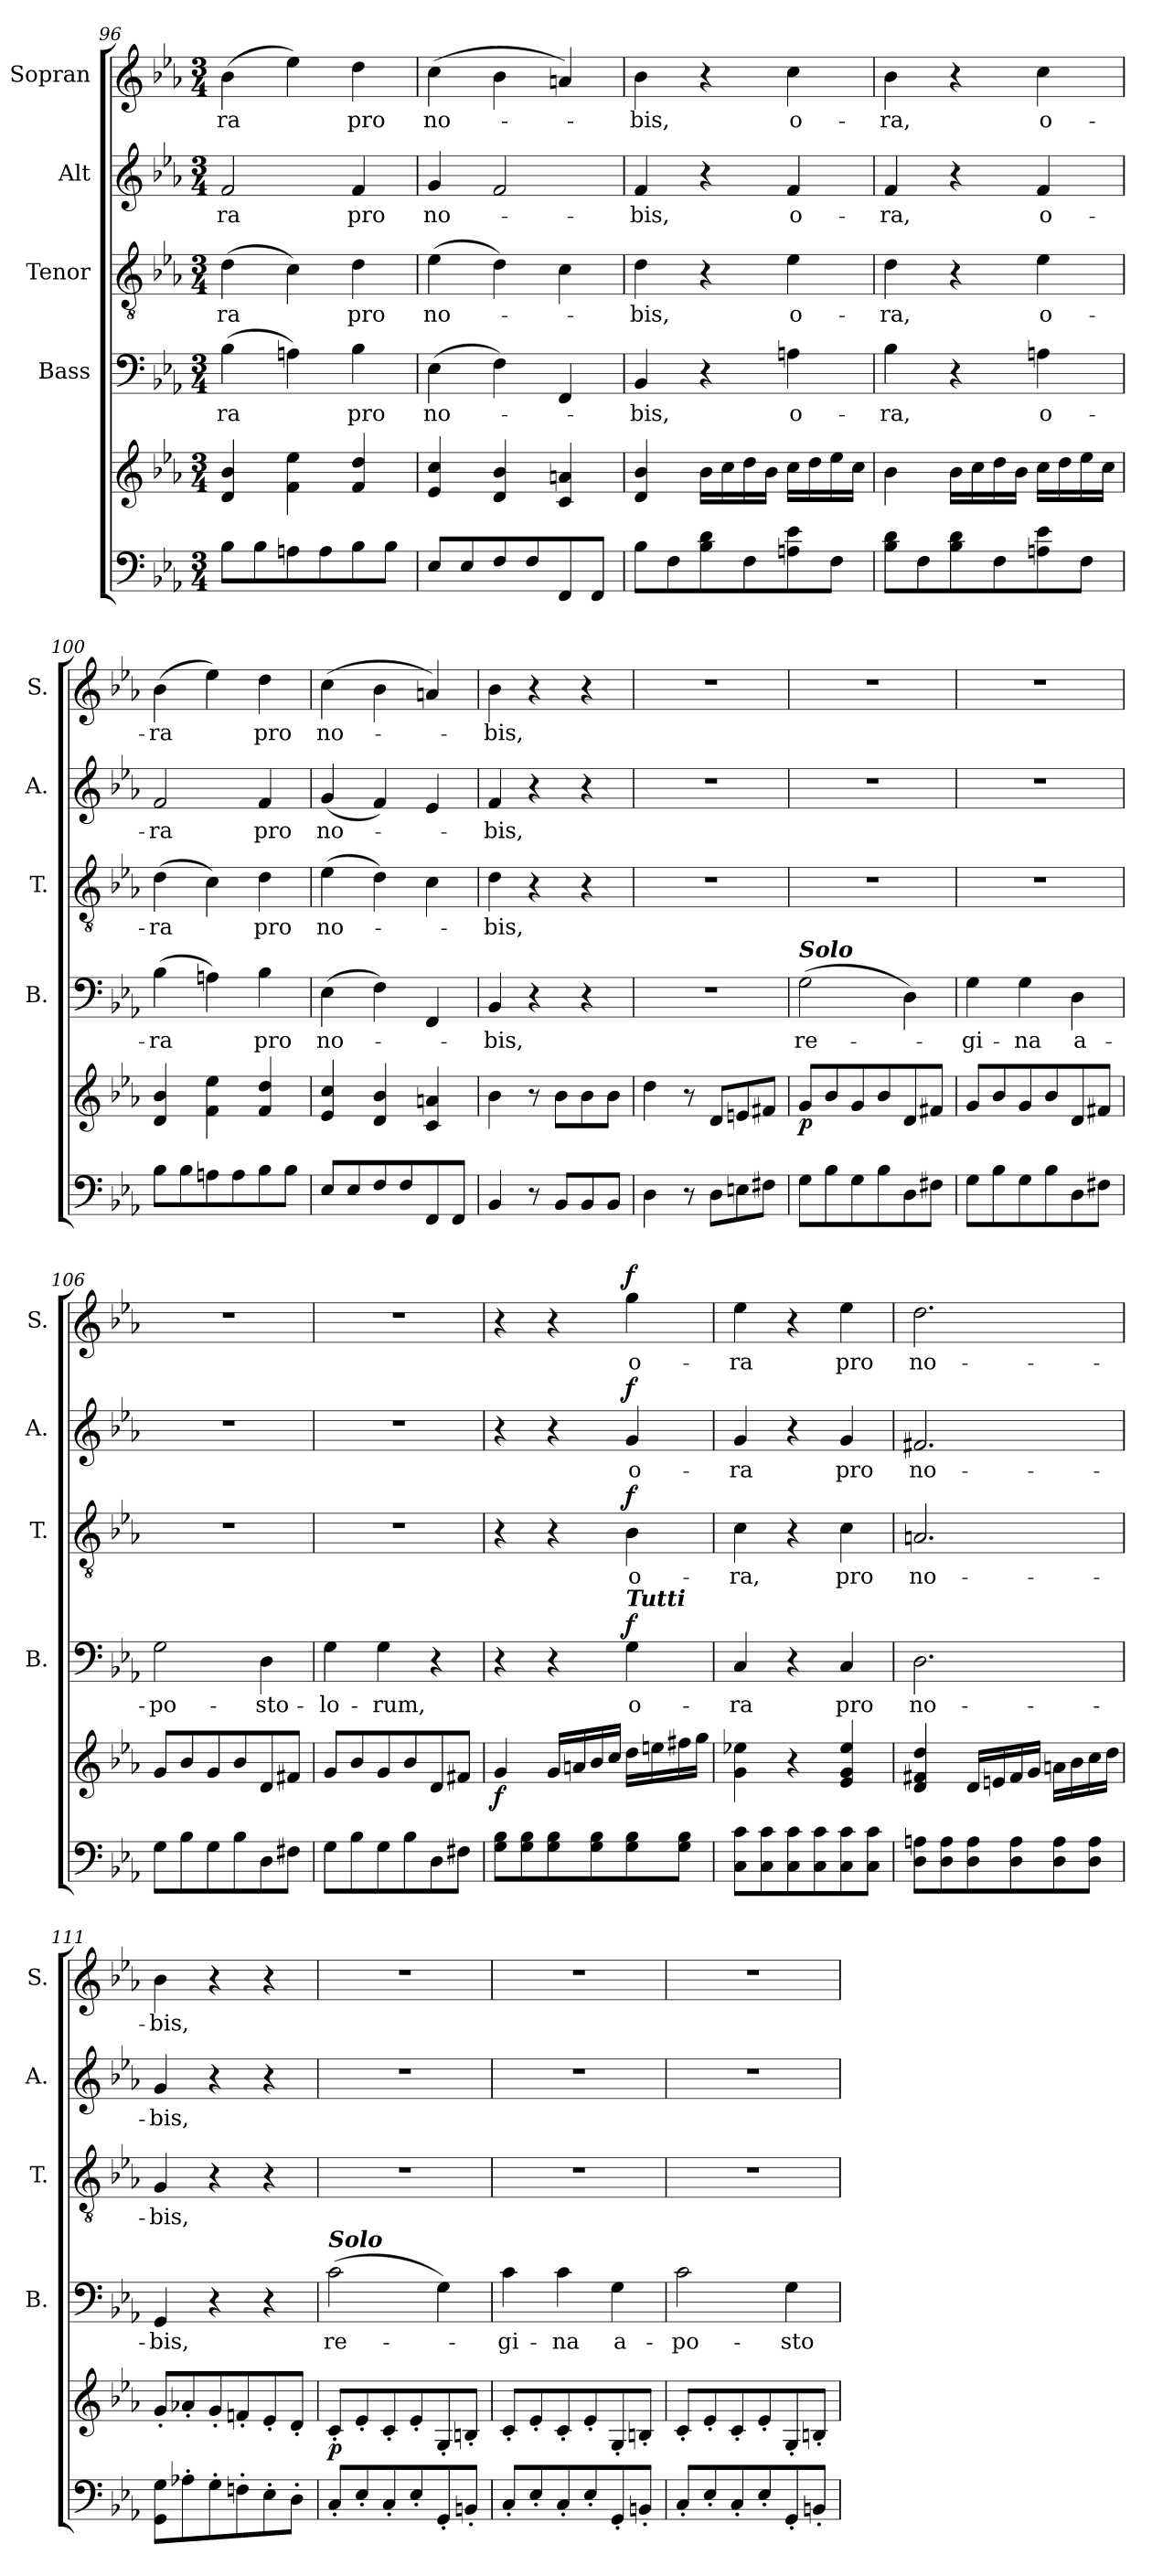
**kern	**kern	**dynam	**kern	**text	**dynam	**kern	**text	**dynam	**kern	**text	**dynam	**kern	**text	**dynam
*part5	*part5	*part5	*part4	*part4	*part4	*part3	*part3	*part3	*part2	*part2	*part2	*part1	*part1	*part1
*staff6	*staff5	*staff5/6	*staff4	*staff4	*staff4	*staff3	*staff3	*staff3	*staff2	*staff2	*staff2	*staff1	*staff1	*staff1
*	*	*	*I"Bass	*	*	*I"Tenor	*	*	*I"Alt	*	*	*I"Sopran	*	*
*	*	*	*I'B.	*	*	*I'T.	*	*	*I'A.	*	*	*I'S.	*	*
*clefF4	*clefG2	*	*clefF4	*	*	*clefGv2	*	*	*clefG2	*	*	*clefG2	*	*
*k[b-e-a-]	*k[b-e-a-]	*	*k[b-e-a-]	*	*	*k[b-e-a-]	*	*	*k[b-e-a-]	*	*	*k[b-e-a-]	*	*
*E-:	*E-:	*	*E-:	*	*	*E-:	*	*	*E-:	*	*	*E-:	*	*
*M3/4	*M3/4	*	*M3/4	*	*	*M3/4	*	*	*M3/4	*	*	*M3/4	*	*
=96	=96	=96	=96	=96	=96	=96	=96	=96	=96	=96	=96	=96	=96	=96
!	!	!	!	!LO:LY:b	!	!	!LO:LY:b	!	!	!LO:LY:b	!	!	!LO:LY:b	!
8B-\L	4d/ 4b-/	.	(>4B-\	-ra	.	(>4d\	-ra	.	2f/	-ra	.	(>4b-\	-ra	.
8B-\	.	.	.	.	.	.	.	.	.	.	.	.	.	.
8An\	4f\ 4ee-\	.	4An\)	.	.	4c\)	.	.	.	.	.	4ee-\)	.	.
8A\	.	.	.	.	.	.	.	.	.	.	.	.	.	.
!	!	!	!	!LO:LY:b	!	!	!LO:LY:b	!	!	!LO:LY:b	!	!	!LO:LY:b	!
8B-\	4f/ 4dd/	.	4B-\	pro	.	4d\	pro	.	4f/	pro	.	4dd\	pro	.
8B-\J	.	.	.	.	.	.	.	.	.	.	.	.	.	.
!!LO:PB:g=z
=97	=97	=97	=97	=97	=97	=97	=97	=97	=97	=97	=97	=97	=97	=97
!	!	!	!	!LO:LY:b	!	!	!LO:LY:b	!	!	!LO:LY:b	!	!	!LO:LY:b	!
8E-/L	4e-/ 4cc/	.	(>4E-\	no-	.	(>4e-\	no-	.	4g/	no-	.	(>4cc\	no-	.
8E-/	.	.	.	.	.	.	.	.	.	.	.	.	.	.
8F/	4d/ 4b-/	.	4F\)	.	.	4d\)	.	.	2f/	.	.	4b-\	.	.
8F/	.	.	.	.	.	.	.	.	.	.	.	.	.	.
8FF/	4c/ 4an/	.	4FF/	.	.	4c\	.	.	.	.	.	4an/)	.	.
8FF/J	.	.	.	.	.	.	.	.	.	.	.	.	.	.
=98	=98	=98	=98	=98	=98	=98	=98	=98	=98	=98	=98	=98	=98	=98
!	!	!	!	!LO:LY:b	!	!	!LO:LY:b	!	!	!LO:LY:b	!	!	!LO:LY:b	!
8B-\L	4d/ 4b-/	.	4BB-/	-bis,	.	4d\	-bis,	.	4f/	-bis,	.	4b-\	-bis,	.
8F\	.	.	.	.	.	.	.	.	.	.	.	.	.	.
8B-\ 8d\	16b-\LL	.	4r	.	.	4r	.	.	4r	.	.	4r	.	.
.	16cc\	.	.	.	.	.	.	.	.	.	.	.	.	.
8F\	16dd\	.	.	.	.	.	.	.	.	.	.	.	.	.
.	16b-\JJ	.	.	.	.	.	.	.	.	.	.	.	.	.
!	!	!	!	!LO:LY:b	!	!	!LO:LY:b	!	!	!LO:LY:b	!	!	!LO:LY:b	!
8An\ 8e-\	16cc\LL	.	4An\	o-	.	4e-\	o-	.	4f/	o-	.	4cc\	o-	.
.	16dd\	.	.	.	.	.	.	.	.	.	.	.	.	.
8F\J	16ee-\	.	.	.	.	.	.	.	.	.	.	.	.	.
.	16cc\JJ	.	.	.	.	.	.	.	.	.	.	.	.	.
=99	=99	=99	=99	=99	=99	=99	=99	=99	=99	=99	=99	=99	=99	=99
!	!	!	!	!LO:LY:b	!	!	!LO:LY:b	!	!	!LO:LY:b	!	!	!LO:LY:b	!
8B-\ 8d\L	4b-\	.	4B-\	-ra,	.	4d\	-ra,	.	4f/	-ra,	.	4b-\	-ra,	.
8F\	.	.	.	.	.	.	.	.	.	.	.	.	.	.
8B-\ 8d\	16b-\LL	.	4r	.	.	4r	.	.	4r	.	.	4r	.	.
.	16cc\	.	.	.	.	.	.	.	.	.	.	.	.	.
8F\	16dd\	.	.	.	.	.	.	.	.	.	.	.	.	.
.	16b-\JJ	.	.	.	.	.	.	.	.	.	.	.	.	.
!	!	!	!	!LO:LY:b	!	!	!LO:LY:b	!	!	!LO:LY:b	!	!	!LO:LY:b	!
8An\ 8e-\	16cc\LL	.	4An\	o-	.	4e-\	o-	.	4f/	o-	.	4cc\	o-	.
.	16dd\	.	.	.	.	.	.	.	.	.	.	.	.	.
8F\J	16ee-\	.	.	.	.	.	.	.	.	.	.	.	.	.
.	16cc\JJ	.	.	.	.	.	.	.	.	.	.	.	.	.
=100	=100	=100	=100	=100	=100	=100	=100	=100	=100	=100	=100	=100	=100	=100
!	!	!	!	!LO:LY:b	!	!	!LO:LY:b	!	!	!LO:LY:b	!	!	!LO:LY:b	!
8B-\L	4d/ 4b-/	.	(>4B-\	-ra	.	(>4d\	-ra	.	2f/	-ra	.	(>4b-\	-ra	.
8B-\	.	.	.	.	.	.	.	.	.	.	.	.	.	.
8An\	4f\ 4ee-\	.	4An\)	.	.	4c\)	.	.	.	.	.	4ee-\)	.	.
8A\	.	.	.	.	.	.	.	.	.	.	.	.	.	.
!	!	!	!	!LO:LY:b	!	!	!LO:LY:b	!	!	!LO:LY:b	!	!	!LO:LY:b	!
8B-\	4f/ 4dd/	.	4B-\	pro	.	4d\	pro	.	4f/	pro	.	4dd\	pro	.
8B-\J	.	.	.	.	.	.	.	.	.	.	.	.	.	.
=101	=101	=101	=101	=101	=101	=101	=101	=101	=101	=101	=101	=101	=101	=101
!	!	!	!	!LO:LY:b	!	!	!LO:LY:b	!	!	!LO:LY:b	!	!	!LO:LY:b	!
8E-/L	4e-/ 4cc/	.	(>4E-\	no-	.	(>4e-\	no-	.	(<4g/	no-	.	(>4cc\	no-	.
8E-/	.	.	.	.	.	.	.	.	.	.	.	.	.	.
8F/	4d/ 4b-/	.	4F\)	.	.	4d\)	.	.	4f/)	.	.	4b-\	.	.
8F/	.	.	.	.	.	.	.	.	.	.	.	.	.	.
8FF/	4c/ 4an/	.	4FF/	.	.	4c\	.	.	4e-/	.	.	4an/)	.	.
8FF/J	.	.	.	.	.	.	.	.	.	.	.	.	.	.
=102	=102	=102	=102	=102	=102	=102	=102	=102	=102	=102	=102	=102	=102	=102
!	!	!	!	!LO:LY:b	!	!	!LO:LY:b	!	!	!LO:LY:b	!	!	!LO:LY:b	!
4BB-/	4b-\	.	4BB-/	-bis,	.	4d\	-bis,	.	4f/	-bis,	.	4b-\	-bis,	.
8r	8r	.	4r	.	.	4r	.	.	4r	.	.	4r	.	.
8BB-/L	8b-\L	.	.	.	.	.	.	.	.	.	.	.	.	.
8BB-/	8b-\	.	4r	.	.	4r	.	.	4r	.	.	4r	.	.
8BB-/J	8b-\J	.	.	.	.	.	.	.	.	.	.	.	.	.
!!LO:LB:g=z
=103	=103	=103	=103	=103	=103	=103	=103	=103	=103	=103	=103	=103	=103	=103
4D\	4dd\	.	2.r	.	.	2.r	.	.	2.r	.	.	2.r	.	.
8r	8r	.	.	.	.	.	.	.	.	.	.	.	.	.
8D\L	8d/L	.	.	.	.	.	.	.	.	.	.	.	.	.
8En\	8en/	.	.	.	.	.	.	.	.	.	.	.	.	.
8F#X\J	8f#X/J	.	.	.	.	.	.	.	.	.	.	.	.	.
=104	=104	=104	=104	=104	=104	=104	=104	=104	=104	=104	=104	=104	=104	=104
!	!	!	!LO:TX:a:Bi:t=Solo	!	!	!	!	!	!	!	!	!	!	!
!	!	!LO:DY:b	!	!LO:LY:b	!	!	!	!	!	!	!	!	!	!
8G\L	8g/L	p	(>2G\	re-	.	2.r	.	.	2.r	.	.	2.r	.	.
8B-\	8b-/	.	.	.	.	.	.	.	.	.	.	.	.	.
8G\	8g/	.	.	.	.	.	.	.	.	.	.	.	.	.
8B-\	8b-/	.	.	.	.	.	.	.	.	.	.	.	.	.
8D\	8d/	.	4D\)	.	.	.	.	.	.	.	.	.	.	.
8F#X\J	8f#X/J	.	.	.	.	.	.	.	.	.	.	.	.	.
=105	=105	=105	=105	=105	=105	=105	=105	=105	=105	=105	=105	=105	=105	=105
!	!	!	!	!LO:LY:b	!	!	!	!	!	!	!	!	!	!
8G\L	8g/L	.	4G\	-gi-	.	2.r	.	.	2.r	.	.	2.r	.	.
8B-\	8b-/	.	.	.	.	.	.	.	.	.	.	.	.	.
!	!	!	!	!LO:LY:b	!	!	!	!	!	!	!	!	!	!
8G\	8g/	.	4G\	-na	.	.	.	.	.	.	.	.	.	.
8B-\	8b-/	.	.	.	.	.	.	.	.	.	.	.	.	.
!	!	!	!	!LO:LY:b	!	!	!	!	!	!	!	!	!	!
8D\	8d/	.	4D\	a-	.	.	.	.	.	.	.	.	.	.
8F#X\J	8f#X/J	.	.	.	.	.	.	.	.	.	.	.	.	.
=106	=106	=106	=106	=106	=106	=106	=106	=106	=106	=106	=106	=106	=106	=106
!	!	!	!	!LO:LY:b	!	!	!	!	!	!	!	!	!	!
8G\L	8g/L	.	2G\	-po-	.	2.r	.	.	2.r	.	.	2.r	.	.
8B-\	8b-/	.	.	.	.	.	.	.	.	.	.	.	.	.
8G\	8g/	.	.	.	.	.	.	.	.	.	.	.	.	.
8B-\	8b-/	.	.	.	.	.	.	.	.	.	.	.	.	.
!	!	!	!	!LO:LY:b	!	!	!	!	!	!	!	!	!	!
8D\	8d/	.	4D\	-sto-	.	.	.	.	.	.	.	.	.	.
8F#X\J	8f#X/J	.	.	.	.	.	.	.	.	.	.	.	.	.
=107	=107	=107	=107	=107	=107	=107	=107	=107	=107	=107	=107	=107	=107	=107
!	!	!	!	!LO:LY:b	!	!	!	!	!	!	!	!	!	!
8G\L	8g/L	.	4G\	-lo-	.	2.r	.	.	2.r	.	.	2.r	.	.
8B-\	8b-/	.	.	.	.	.	.	.	.	.	.	.	.	.
!	!	!	!	!LO:LY:b	!	!	!	!	!	!	!	!	!	!
8G\	8g/	.	4G\	-rum,	.	.	.	.	.	.	.	.	.	.
8B-\	8b-/	.	.	.	.	.	.	.	.	.	.	.	.	.
8D\	8d/	.	4r	.	.	.	.	.	.	.	.	.	.	.
8F#X\J	8f#X/J	.	.	.	.	.	.	.	.	.	.	.	.	.
=108	=108	=108	=108	=108	=108	=108	=108	=108	=108	=108	=108	=108	=108	=108
!	!	!LO:DY:b	!	!	!	!	!	!	!	!	!	!	!	!
8G\ 8B-\L	4g/	f	4r	.	.	4r	.	.	4r	.	.	4r	.	.
8G\ 8B-\	.	.	.	.	.	.	.	.	.	.	.	.	.	.
8G\ 8B-\	16g/LL	.	4r	.	.	4r	.	.	4r	.	.	4r	.	.
.	16an/	.	.	.	.	.	.	.	.	.	.	.	.	.
8G\ 8B-\	16b-/	.	.	.	.	.	.	.	.	.	.	.	.	.
.	16cc/JJ	.	.	.	.	.	.	.	.	.	.	.	.	.
!	!	!	!LO:TX:a:Bi:t=Tutti	!	!	!	!	!	!	!	!	!	!	!
!	!	!	!	!LO:LY:b	!LO:DY:a	!	!LO:LY:b	!LO:DY:a	!	!LO:LY:b	!LO:DY:a	!	!LO:LY:b	!LO:DY:a
8G\ 8B-\	16dd\LL	.	4G\	o-	f	4B-\	o-	f	4g/	o-	f	4gg\	o-	f
.	16een\	.	.	.	.	.	.	.	.	.	.	.	.	.
8G\ 8B-\J	16ff#X\	.	.	.	.	.	.	.	.	.	.	.	.	.
.	16gg\JJ	.	.	.	.	.	.	.	.	.	.	.	.	.
!!LO:PB:g=z
=109	=109	=109	=109	=109	=109	=109	=109	=109	=109	=109	=109	=109	=109	=109
!	!	!	!	!LO:LY:b	!	!	!LO:LY:b	!	!	!LO:LY:b	!	!	!LO:LY:b	!
8C\ 8c\L	4g\ 4ee-X\	.	4C/	-ra	.	4c\	-ra,	.	4g/	-ra	.	4ee-\	-ra	.
8C\ 8c\	.	.	.	.	.	.	.	.	.	.	.	.	.	.
8C\ 8c\	4r	.	4r	.	.	4r	.	.	4r	.	.	4r	.	.
8C\ 8c\	.	.	.	.	.	.	.	.	.	.	.	.	.	.
!	!	!	!	!LO:LY:b	!	!	!LO:LY:b	!	!	!LO:LY:b	!	!	!LO:LY:b	!
8C\ 8c\	4e-/ 4g/ 4ee-/	.	4C/	pro	.	4c\	pro	.	4g/	pro	.	4ee-\	pro	.
8C\ 8c\J	.	.	.	.	.	.	.	.	.	.	.	.	.	.
=110	=110	=110	=110	=110	=110	=110	=110	=110	=110	=110	=110	=110	=110	=110
!	!	!	!	!LO:LY:b	!	!	!LO:LY:b	!	!	!LO:LY:b	!	!	!LO:LY:b	!
8D\ 8An\L	4d/ 4f#X/ 4dd/	.	2.D\	no-	.	2.An/	no-	.	2.f#X/	no-	.	2.dd\	no-	.
8D\ 8A\	.	.	.	.	.	.	.	.	.	.	.	.	.	.
8D\ 8A\	16d/LL	.	.	.	.	.	.	.	.	.	.	.	.	.
.	16en/	.	.	.	.	.	.	.	.	.	.	.	.	.
8D\ 8A\	16f#/	.	.	.	.	.	.	.	.	.	.	.	.	.
.	16g/JJ	.	.	.	.	.	.	.	.	.	.	.	.	.
8D\ 8A\	16an\LL	.	.	.	.	.	.	.	.	.	.	.	.	.
.	16b-\	.	.	.	.	.	.	.	.	.	.	.	.	.
8D\ 8A\J	16cc\	.	.	.	.	.	.	.	.	.	.	.	.	.
.	16dd\JJ	.	.	.	.	.	.	.	.	.	.	.	.	.
=111	=111	=111	=111	=111	=111	=111	=111	=111	=111	=111	=111	=111	=111	=111
!	!	!	!	!LO:LY:b	!	!	!LO:LY:b	!	!	!LO:LY:b	!	!	!LO:LY:b	!
8GG\ 8G\L	8g'</L	.	4GG/	-bis,	.	4G/	-bis,	.	4g/	-bis,	.	4b-\	-bis,	.
8A-X'>\	8a-X'</	.	.	.	.	.	.	.	.	.	.	.	.	.
8G'>\	8g'</	.	4r	.	.	4r	.	.	4r	.	.	4r	.	.
8Fn'>\	8fn'</	.	.	.	.	.	.	.	.	.	.	.	.	.
8E-'>\	8e-'</	.	4r	.	.	4r	.	.	4r	.	.	4r	.	.
8D'>\J	8d'</J	.	.	.	.	.	.	.	.	.	.	.	.	.
=112	=112	=112	=112	=112	=112	=112	=112	=112	=112	=112	=112	=112	=112	=112
!	!	!	!LO:TX:a:Bi:t=Solo	!	!	!	!	!	!	!	!	!	!	!
!	!	!LO:DY:b	!	!LO:LY:b	!	!	!	!	!	!	!	!	!	!
8C'</L	8c'</L	p	(>2c\	re-	.	2.r	.	.	2.r	.	.	2.r	.	.
8E-'</	8e-'</	.	.	.	.	.	.	.	.	.	.	.	.	.
8C'</	8c'</	.	.	.	.	.	.	.	.	.	.	.	.	.
8E-'</	8e-'</	.	.	.	.	.	.	.	.	.	.	.	.	.
8GG'</	8G'</	.	4G\)	.	.	.	.	.	.	.	.	.	.	.
8BBn'</J	8Bn'</J	.	.	.	.	.	.	.	.	.	.	.	.	.
=113	=113	=113	=113	=113	=113	=113	=113	=113	=113	=113	=113	=113	=113	=113
!	!	!	!	!LO:LY:b	!	!	!	!	!	!	!	!	!	!
8C'</L	8c'</L	.	4c\	-gi-	.	2.r	.	.	2.r	.	.	2.r	.	.
8E-'</	8e-'</	.	.	.	.	.	.	.	.	.	.	.	.	.
!	!	!	!	!LO:LY:b	!	!	!	!	!	!	!	!	!	!
8C'</	8c'</	.	4c\	-na	.	.	.	.	.	.	.	.	.	.
8E-'</	8e-'</	.	.	.	.	.	.	.	.	.	.	.	.	.
!	!	!	!	!LO:LY:b	!	!	!	!	!	!	!	!	!	!
8GG'</	8G'</	.	4G\	a-	.	.	.	.	.	.	.	.	.	.
8BBn'</J	8Bn'</J	.	.	.	.	.	.	.	.	.	.	.	.	.
!!LO:LB:g=z
=114	=114	=114	=114	=114	=114	=114	=114	=114	=114	=114	=114	=114	=114	=114
!	!	!	!	!LO:LY:b	!	!	!	!	!	!	!	!	!	!
8C'</L	8c'</L	.	2c\	-po-	.	2.r	.	.	2.r	.	.	2.r	.	.
8E-'</	8e-'</	.	.	.	.	.	.	.	.	.	.	.	.	.
8C'</	8c'</	.	.	.	.	.	.	.	.	.	.	.	.	.
8E-'</	8e-'</	.	.	.	.	.	.	.	.	.	.	.	.	.
!	!	!	!	!LO:LY:b	!	!	!	!	!	!	!	!	!	!
8GG'</	8G'</	.	4G\	-sto-	.	.	.	.	.	.	.	.	.	.
8BBn'</J	8Bn'</J	.	.	.	.	.	.	.	.	.	.	.	.	.
=	=	=	=	=	=	=	=	=	=	=	=	=	=	=
*-	*-	*-	*-	*-	*-	*-	*-	*-	*-	*-	*-	*-	*-	*-
